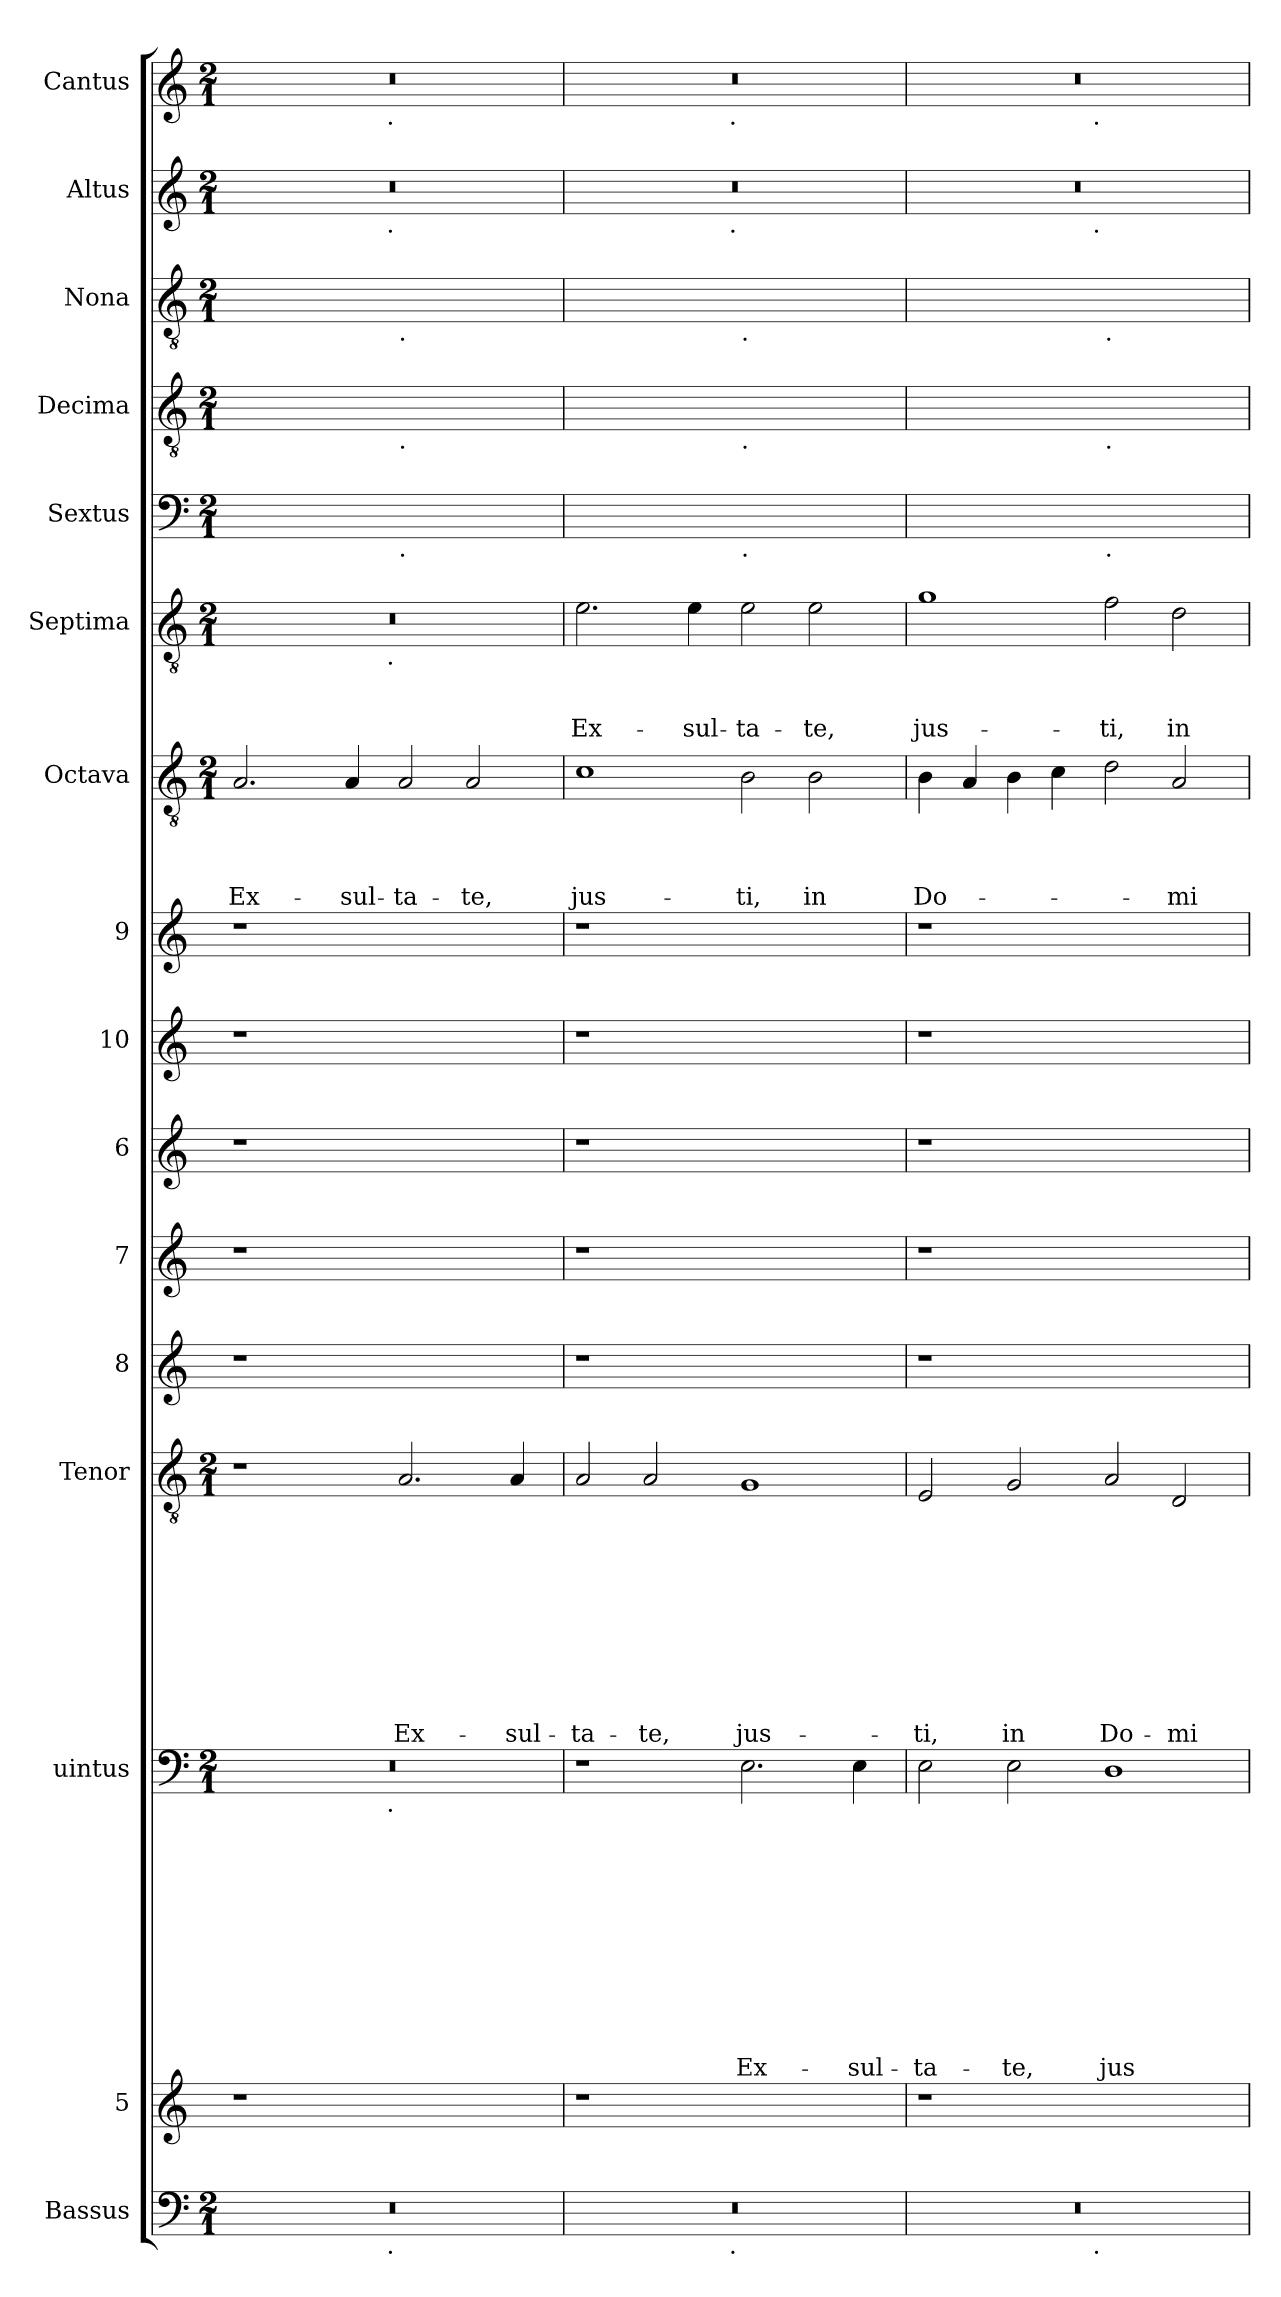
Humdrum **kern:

**kern	**kern	**kern	**text	**text	**text	**text	**text	**text	**text	**text	**text	**text	**text	**kern	**text	**text	**text	**text	**text	**text	**text	**text	**text	**text	**kern	**kern	**kern	**kern	**kern	**kern	**text	**text	**text	**text	**kern	**text	**text	**text	**kern	**kern	**kern	**kern	**kern
*part16	*part15	*part14	*part14	*part14	*part14	*part14	*part14	*part14	*part14	*part14	*part14	*part14	*part14	*part13	*part13	*part13	*part13	*part13	*part13	*part13	*part13	*part13	*part13	*part13	*part12	*part11	*part10	*part9	*part8	*part7	*part7	*part7	*part7	*part7	*part6	*part6	*part6	*part6	*part5	*part4	*part3	*part2	*part1
*staff16	*staff15	*staff14	*staff14	*staff14	*staff14	*staff14	*staff14	*staff14	*staff14	*staff14	*staff14	*staff14	*staff14	*staff13	*staff13	*staff13	*staff13	*staff13	*staff13	*staff13	*staff13	*staff13	*staff13	*staff13	*staff12	*staff11	*staff10	*staff9	*staff8	*staff7	*staff7	*staff7	*staff7	*staff7	*staff6	*staff6	*staff6	*staff6	*staff5	*staff4	*staff3	*staff2	*staff1
*I"Bassus	*I"5	*I"uintus	*	*	*	*	*	*	*	*	*	*	*	*I"Tenor	*	*	*	*	*	*	*	*	*	*	*I"8	*I"7	*I"6	*I"10	*I"9	*I"Octava	*	*	*	*	*I"Septima	*	*	*	*I"Sextus	*I"Decima	*I"Nona	*I"Altus	*I"Cantus
*I'B	*	*	*	*	*	*	*	*	*	*	*	*	*	*I'T	*	*	*	*	*	*	*	*	*	*	*	*	*	*	*	*	*	*	*	*	*	*	*	*	*	*	*	*I'A	*I'C
*clefF4	*clefG2	*clefF4	*	*	*	*	*	*	*	*	*	*	*	*clefGv2	*	*	*	*	*	*	*	*	*	*	*clefG2	*clefG2	*clefG2	*clefG2	*clefG2	*clefGv2	*	*	*	*	*clefGv2	*	*	*	*clefF4	*clefGv2	*clefGv2	*clefG2	*clefG2
*k[]	*k[]	*k[]	*	*	*	*	*	*	*	*	*	*	*	*k[]	*	*	*	*	*	*	*	*	*	*	*k[]	*k[]	*k[]	*k[]	*k[]	*k[]	*	*	*	*	*k[]	*	*	*	*k[]	*k[]	*k[]	*k[]	*k[]
*C:	*C:	*C:	*	*	*	*	*	*	*	*	*	*	*	*C:	*	*	*	*	*	*	*	*	*	*	*C:	*C:	*C:	*C:	*C:	*C:	*	*	*	*	*C:	*	*	*	*C:	*C:	*C:	*C:	*C:
*M2/1	*	*M2/1	*	*	*	*	*	*	*	*	*	*	*	*M2/1	*	*	*	*	*	*	*	*	*	*	*	*	*	*	*	*M2/1	*	*	*	*	*M2/1	*	*	*	*M2/1	*M2/1	*M2/1	*M2/1	*M2/1
=1	=1	=1	=1	=1	=1	=1	=1	=1	=1	=1	=1	=1	=1	=1	=1	=1	=1	=1	=1	=1	=1	=1	=1	=1	=1	=1	=1	=1	=1	=1	=1	=1	=1	=1	=1	=1	=1	=1	=1	=1	=1	=1	=1
!	!	!	!	!	!	!	!	!	!	!	!	!	!	!	!	!	!	!	!	!	!	!	!	!	!	!	!	!	!	!	!	!	!	!LO:LY:b	!	!	!	!	!	!	!	!	!
*^	*	*^	*	*	*	*	*	*	*	*	*	*	*	*	*	*	*	*	*	*	*	*	*	*	*	*	*	*	*	*	*	*	*	*	*^	*	*	*	*	*	*	*^	*^
0r	2ryy	1r	0r	2ryy	.	.	.	.	.	.	.	.	.	.	.	1r	.	.	.	.	.	.	.	.	.	.	1r	1r	1r	1r	1r	2.A/	.	.	.	Ex-	0r	2ryy	.	.	.	1ryy	1ryy	1ryy	0r	2ryy	0r	2ryy
.	4...ryy	.	.	4...ryy	.	.	.	.	.	.	.	.	.	.	.	.	.	.	.	.	.	.	.	.	.	.	.	.	.	.	.	.	.	.	.	.	.	4...ryy	.	.	.	.	.	.	.	4...ryy	.	4...ryy
!	!	!	!	!	!	!	!	!	!	!	!	!	!	!	!	!	!	!	!	!	!	!	!	!	!	!	!	!	!	!	!	!	!	!	!	!LO:LY:b	!	!	!	!	!	!	!	!	!	!	!	!
.	.	.	.	.	.	.	.	.	.	.	.	.	.	.	.	.	.	.	.	.	.	.	.	.	.	.	.	.	.	.	.	4A/	.	.	.	-sul-	.	.	.	.	.	.	.	.	.	.	.	.
!	!	!	!	!	!	!	!	!	!	!	!	!	!	!	!	!	!	!	!	!	!	!	!	!	!	!	!	!	!	!	!	!	!	!	!	!	!	!	!	!	!	!	!	!	!	!	!	!LO:TX:b:t=.
!	!	!	!	!	!	!	!	!	!	!	!	!	!	!	!	!	!	!	!	!	!	!	!	!	!	!	!	!	!	!	!	!	!	!	!	!	!	!	!	!	!	!	!	!	!	!LO:TX:b:t=.	!	!
!	!	!	!	!	!	!	!	!	!	!	!	!	!	!	!	!	!	!	!	!	!	!	!	!	!	!	!	!	!	!	!	!	!	!	!	!	!	!LO:TX:b:t=.	!	!	!	!	!	!	!	!	!	!
!	!	!	!	!LO:TX:b:t=.	!	!	!	!	!	!	!	!	!	!	!	!	!	!	!	!	!	!	!	!	!	!	!	!	!	!	!	!	!	!	!	!	!	!	!	!	!	!	!	!	!	!	!	!
!	!LO:TX:b:t=.	!	!	!	!	!	!	!	!	!	!	!	!	!	!	!	!	!	!	!	!	!	!	!	!	!	!	!	!	!	!	!	!	!	!	!	!	!	!	!	!	!	!	!	!	!	!	!
.	1ryy	.	.	1ryy	.	.	.	.	.	.	.	.	.	.	.	.	.	.	.	.	.	.	.	.	.	.	.	.	.	.	.	.	.	.	.	.	.	1ryy	.	.	.	.	.	.	.	1ryy	.	1ryy
!	!	!	!	!	!	!	!	!	!	!	!	!	!	!	!	!	!	!	!	!	!	!	!	!	!	!	!	!	!	!	!	!	!	!	!	!	!	!	!	!	!	!	!	!LO:TX:b:t=.	!	!	!	!
!	!	!	!	!	!	!	!	!	!	!	!	!	!	!	!	!	!	!	!	!	!	!	!	!	!	!	!	!	!	!	!	!	!	!	!	!	!	!	!	!	!	!	!LO:TX:b:t=.	!	!	!	!	!
!	!	!	!	!	!	!	!	!	!	!	!	!	!	!	!	!	!	!	!	!	!	!	!	!	!	!	!	!	!	!	!	!	!	!	!	!	!	!	!	!	!	!LO:TX:b:t=.	!	!	!	!	!	!
!	!	!	!	!	!	!	!	!	!	!	!	!	!	!	!	!	!	!	!	!	!	!	!	!	!	!LO:LY:b	!	!	!	!	!	!	!	!	!	!LO:LY:b	!	!	!	!	!	!	!	!	!	!	!	!
.	.	1ryy	.	.	.	.	.	.	.	.	.	.	.	.	.	2.A/	.	.	.	.	.	.	.	.	.	Ex-	1ryy	1ryy	1ryy	1ryy	1ryy	2A/	.	.	.	-ta-	.	.	.	.	.	1ryy	1ryy	1ryy	.	.	.	.
!	!	!	!	!	!	!	!	!	!	!	!	!	!	!	!	!	!	!	!	!	!	!	!	!	!	!	!	!	!	!	!	!	!	!	!	!LO:LY:b	!	!	!	!	!	!	!	!	!	!	!	!
.	.	.	.	.	.	.	.	.	.	.	.	.	.	.	.	.	.	.	.	.	.	.	.	.	.	.	.	.	.	.	.	2A/	.	.	.	-te,	.	.	.	.	.	.	.	.	.	.	.	.
!	!	!	!	!	!	!	!	!	!	!	!	!	!	!	!	!	!	!	!	!	!	!	!	!	!	!LO:LY:b	!	!	!	!	!	!	!	!	!	!	!	!	!	!	!	!	!	!	!	!	!	!
.	.	.	.	.	.	.	.	.	.	.	.	.	.	.	.	4A/	.	.	.	.	.	.	.	.	.	-sul-	.	.	.	.	.	.	.	.	.	.	.	.	.	.	.	.	.	.	.	.	.	.
.	32ryy	.	.	32ryy	.	.	.	.	.	.	.	.	.	.	.	.	.	.	.	.	.	.	.	.	.	.	.	.	.	.	.	.	.	.	.	.	.	32ryy	.	.	.	.	.	.	.	32ryy	.	32ryy
=2	=2	=2	=2	=2	=2	=2	=2	=2	=2	=2	=2	=2	=2	=2	=2	=2	=2	=2	=2	=2	=2	=2	=2	=2	=2	=2	=2	=2	=2	=2	=2	=2	=2	=2	=2	=2	=2	=2	=2	=2	=2	=2	=2	=2	=2	=2	=2	=2
!	!	!	!	!	!	!	!	!	!	!	!	!	!	!	!	!	!	!	!	!	!	!	!	!	!	!LO:LY:b	!	!	!	!	!	!	!	!	!	!LO:LY:b	!	!	!	!	!LO:LY:b	!	!	!	!	!	!	!
*	*	*	*v	*v	*	*	*	*	*	*	*	*	*	*	*	*	*	*	*	*	*	*	*	*	*	*	*	*	*	*	*	*	*	*	*	*	*v	*v	*	*	*	*	*	*	*	*	*	*
0r	2ryy	1r	1r	.	.	.	.	.	.	.	.	.	.	.	2A/	.	.	.	.	.	.	.	.	.	-ta-	1r	1r	1r	1r	1r	1c	.	.	.	jus-	2.e\	.	.	Ex-	1ryy	1ryy	1ryy	0r	2ryy	0r	2ryy
!	!	!	!	!	!	!	!	!	!	!	!	!	!	!	!	!	!	!	!	!	!	!	!	!	!LO:LY:b	!	!	!	!	!	!	!	!	!	!	!	!	!	!	!	!	!	!	!	!	!
.	4...ryy	.	.	.	.	.	.	.	.	.	.	.	.	.	2A/	.	.	.	.	.	.	.	.	.	-te,	.	.	.	.	.	.	.	.	.	.	.	.	.	.	.	.	.	.	4...ryy	.	4...ryy
!	!	!	!	!	!	!	!	!	!	!	!	!	!	!	!	!	!	!	!	!	!	!	!	!	!	!	!	!	!	!	!	!	!	!	!	!	!	!	!LO:LY:b	!	!	!	!	!	!	!
.	.	.	.	.	.	.	.	.	.	.	.	.	.	.	.	.	.	.	.	.	.	.	.	.	.	.	.	.	.	.	.	.	.	.	.	4e\	.	.	-sul-	.	.	.	.	.	.	.
!	!	!	!	!	!	!	!	!	!	!	!	!	!	!	!	!	!	!	!	!	!	!	!	!	!	!	!	!	!	!	!	!	!	!	!	!	!	!	!	!	!	!	!	!	!	!LO:TX:b:t=.
!	!	!	!	!	!	!	!	!	!	!	!	!	!	!	!	!	!	!	!	!	!	!	!	!	!	!	!	!	!	!	!	!	!	!	!	!	!	!	!	!	!	!	!	!LO:TX:b:t=.	!	!
!	!LO:TX:b:t=.	!	!	!	!	!	!	!	!	!	!	!	!	!	!	!	!	!	!	!	!	!	!	!	!	!	!	!	!	!	!	!	!	!	!	!	!	!	!	!	!	!	!	!	!	!
.	1ryy	.	.	.	.	.	.	.	.	.	.	.	.	.	.	.	.	.	.	.	.	.	.	.	.	.	.	.	.	.	.	.	.	.	.	.	.	.	.	.	.	.	.	1ryy	.	1ryy
!	!	!	!	!	!	!	!	!	!	!	!	!	!	!	!	!	!	!	!	!	!	!	!	!	!	!	!	!	!	!	!	!	!	!	!	!	!	!	!	!	!	!LO:TX:b:t=.	!	!	!	!
!	!	!	!	!	!	!	!	!	!	!	!	!	!	!	!	!	!	!	!	!	!	!	!	!	!	!	!	!	!	!	!	!	!	!	!	!	!	!	!	!	!LO:TX:b:t=.	!	!	!	!	!
!	!	!	!	!	!	!	!	!	!	!	!	!	!	!	!	!	!	!	!	!	!	!	!	!	!	!	!	!	!	!	!	!	!	!	!	!	!	!	!	!LO:TX:b:t=.	!	!	!	!	!	!
!	!	!	!	!	!	!	!	!	!	!	!	!	!	!LO:LY:b	!	!	!	!	!	!	!	!	!	!	!LO:LY:b	!	!	!	!	!	!	!	!	!	!LO:LY:b	!	!	!	!LO:LY:b	!	!	!	!	!	!	!
.	.	1ryy	2.E\	.	.	.	.	.	.	.	.	.	.	Ex-	1G	.	.	.	.	.	.	.	.	.	jus-	1ryy	1ryy	1ryy	1ryy	1ryy	2B\	.	.	.	-ti,	2e\	.	.	-ta-	1ryy	1ryy	1ryy	.	.	.	.
!	!	!	!	!	!	!	!	!	!	!	!	!	!	!	!	!	!	!	!	!	!	!	!	!	!	!	!	!	!	!	!	!	!	!	!LO:LY:b	!	!	!	!LO:LY:b	!	!	!	!	!	!	!
.	.	.	.	.	.	.	.	.	.	.	.	.	.	.	.	.	.	.	.	.	.	.	.	.	.	.	.	.	.	.	2B\	.	.	.	in	2e\	.	.	-te,	.	.	.	.	.	.	.
!	!	!	!	!	!	!	!	!	!	!	!	!	!	!LO:LY:b	!	!	!	!	!	!	!	!	!	!	!	!	!	!	!	!	!	!	!	!	!	!	!	!	!	!	!	!	!	!	!	!
.	.	.	4E\	.	.	.	.	.	.	.	.	.	.	-sul-	.	.	.	.	.	.	.	.	.	.	.	.	.	.	.	.	.	.	.	.	.	.	.	.	.	.	.	.	.	.	.	.
.	32ryy	.	.	.	.	.	.	.	.	.	.	.	.	.	.	.	.	.	.	.	.	.	.	.	.	.	.	.	.	.	.	.	.	.	.	.	.	.	.	.	.	.	.	32ryy	.	32ryy
=3	=3	=3	=3	=3	=3	=3	=3	=3	=3	=3	=3	=3	=3	=3	=3	=3	=3	=3	=3	=3	=3	=3	=3	=3	=3	=3	=3	=3	=3	=3	=3	=3	=3	=3	=3	=3	=3	=3	=3	=3	=3	=3	=3	=3	=3	=3
!	!	!	!	!	!	!	!	!	!	!	!	!	!	!LO:LY:b	!	!	!	!	!	!	!	!	!	!	!LO:LY:b	!	!	!	!	!	!	!	!	!	!LO:LY:b	!	!	!	!LO:LY:b	!	!	!	!	!	!	!
0r	2ryy	1r	2E\	.	.	.	.	.	.	.	.	.	.	-ta-	2E/	.	.	.	.	.	.	.	.	.	-ti,	1r	1r	1r	1r	1r	4B\	.	.	.	Do-	1g	.	.	jus-	1ryy	1ryy	1ryy	0r	2ryy	0r	2ryy
.	.	.	.	.	.	.	.	.	.	.	.	.	.	.	.	.	.	.	.	.	.	.	.	.	.	.	.	.	.	.	4A/	.	.	.	.	.	.	.	.	.	.	.	.	.	.	.
!	!	!	!	!	!	!	!	!	!	!	!	!	!	!LO:LY:b	!	!	!	!	!	!	!	!	!	!	!LO:LY:b	!	!	!	!	!	!	!	!	!	!	!	!	!	!	!	!	!	!	!	!	!
.	4...ryy	.	2E\	.	.	.	.	.	.	.	.	.	.	-te,	2G/	.	.	.	.	.	.	.	.	.	in	.	.	.	.	.	4B\	.	.	.	.	.	.	.	.	.	.	.	.	4...ryy	.	4...ryy
.	.	.	.	.	.	.	.	.	.	.	.	.	.	.	.	.	.	.	.	.	.	.	.	.	.	.	.	.	.	.	4c\	.	.	.	.	.	.	.	.	.	.	.	.	.	.	.
!	!	!	!	!	!	!	!	!	!	!	!	!	!	!	!	!	!	!	!	!	!	!	!	!	!	!	!	!	!	!	!	!	!	!	!	!	!	!	!	!	!	!	!	!	!	!LO:TX:b:t=.
!	!	!	!	!	!	!	!	!	!	!	!	!	!	!	!	!	!	!	!	!	!	!	!	!	!	!	!	!	!	!	!	!	!	!	!	!	!	!	!	!	!	!	!	!LO:TX:b:t=.	!	!
!	!LO:TX:b:t=.	!	!	!	!	!	!	!	!	!	!	!	!	!	!	!	!	!	!	!	!	!	!	!	!	!	!	!	!	!	!	!	!	!	!	!	!	!	!	!	!	!	!	!	!	!
.	1ryy	.	.	.	.	.	.	.	.	.	.	.	.	.	.	.	.	.	.	.	.	.	.	.	.	.	.	.	.	.	.	.	.	.	.	.	.	.	.	.	.	.	.	1ryy	.	1ryy
!	!	!	!	!	!	!	!	!	!	!	!	!	!	!	!	!	!	!	!	!	!	!	!	!	!	!	!	!	!	!	!	!	!	!	!	!	!	!	!	!	!	!LO:TX:b:t=.	!	!	!	!
!	!	!	!	!	!	!	!	!	!	!	!	!	!	!	!	!	!	!	!	!	!	!	!	!	!	!	!	!	!	!	!	!	!	!	!	!	!	!	!	!	!LO:TX:b:t=.	!	!	!	!	!
!	!	!	!	!	!	!	!	!	!	!	!	!	!	!	!	!	!	!	!	!	!	!	!	!	!	!	!	!	!	!	!	!	!	!	!	!	!	!	!	!LO:TX:b:t=.	!	!	!	!	!	!
!	!	!	!	!	!	!	!	!	!	!	!	!	!	!LO:LY:b	!	!	!	!	!	!	!	!	!	!	!LO:LY:b	!	!	!	!	!	!	!	!	!	!	!	!	!	!LO:LY:b	!	!	!	!	!	!	!
.	.	1ryy	1D	.	.	.	.	.	.	.	.	.	.	jus-	2A/	.	.	.	.	.	.	.	.	.	Do-	1ryy	1ryy	1ryy	1ryy	1ryy	2d\	.	.	.	.	2f\	.	.	-ti,	1ryy	1ryy	1ryy	.	.	.	.
!	!	!	!	!	!	!	!	!	!	!	!	!	!	!	!	!	!	!	!	!	!	!	!	!	!LO:LY:b	!	!	!	!	!	!	!	!	!	!LO:LY:b	!	!	!	!LO:LY:b	!	!	!	!	!	!	!
.	.	.	.	.	.	.	.	.	.	.	.	.	.	.	2D/	.	.	.	.	.	.	.	.	.	-mi-	.	.	.	.	.	2A/	.	.	.	-mi-	2d\	.	.	in	.	.	.	.	.	.	.
.	32ryy	.	.	.	.	.	.	.	.	.	.	.	.	.	.	.	.	.	.	.	.	.	.	.	.	.	.	.	.	.	.	.	.	.	.	.	.	.	.	.	.	.	.	32ryy	.	32ryy
*	*	*	*	*	*	*	*	*	*	*	*	*	*	*	*	*	*	*	*	*	*	*	*	*	*	*	*	*	*	*	*	*	*	*	*	*	*	*	*	*	*	*	*v	*v	*	*
*v	*v	*	*	*	*	*	*	*	*	*	*	*	*	*	*	*	*	*	*	*	*	*	*	*	*	*	*	*	*	*	*	*	*	*	*	*	*	*	*	*	*	*	*	*v	*v
=	=	=	=	=	=	=	=	=	=	=	=	=	=	=	=	=	=	=	=	=	=	=	=	=	=	=	=	=	=	=	=	=	=	=	=	=	=	=	=	=	=	=	=
*-	*-	*-	*-	*-	*-	*-	*-	*-	*-	*-	*-	*-	*-	*-	*-	*-	*-	*-	*-	*-	*-	*-	*-	*-	*-	*-	*-	*-	*-	*-	*-	*-	*-	*-	*-	*-	*-	*-	*-	*-	*-	*-	*-
